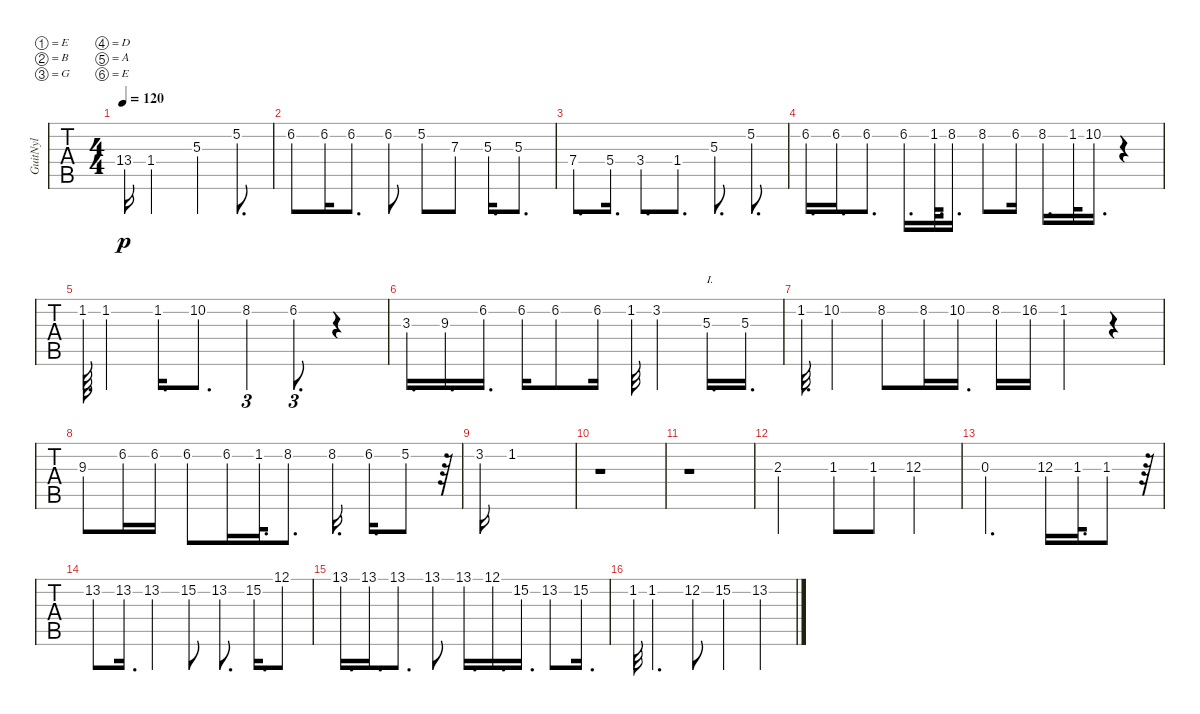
\defaultSystemsLayout 4
\bracketExtendMode nobrackets
\track ("Nylon Guitar" "GuitNyl") {instrument acousticguitarnylon}
\staff {tabs}
\tuning (E5 B4 G4 D4 A3 E3)
\ts (4 4)
\tempo 120
\clef g2
\ks c
13.4{acc #}.16{dy p} 1.4{acc #}.2 5.3.4 5.2.8{d} |
6.2.8 6.2.16 6.2.8{d} 6.2.8 5.2.8 7.3.8 5.3.16{d} 5.3.8{d} |
7.4.8{d} 5.4.16{d} 3.4.8{d} 1.4{acc #}.8{d} 5.3.8{d} 5.2.8{d} |
6.2.16{d} 6.2.16{d} 6.2.8{d} 6.2.16{d} 1.2.64{d} 8.2.16{d} 8.2.8 6.2.16 8.2.16{d} 1.2.32 10.2.16{d} r.4 |
1.2.64{d} 1.2.4 1.2.16{d} 10.2.8{d} 8.2.4{tu (3 2)} 6.2.8{d tu (3 2)} r.4 |
3.3{acc #}.16{d} 9.3.16{d} 6.2.16{d} 6.2.16 6.2.8 6.2.16 1.2.32 3.2.4 5.3.16{d txt "I."} 5.3.16{d} |
1.2.32{d} 10.2.4 8.2.8 8.2.16 10.2.16{d} 8.2.16 16.2{acc #}.16 1.2.4 r.4 |
9.3.8 6.2.16 6.2.16 6.2.8 6.2.16 1.2.32{d} 8.2.8{d} 8.2.16{d} 6.2.16{d} 5.2.8 r.64 |
3.2.16 1.2.1 |
r.1 |
r.1 |
2.3.2 1.3{acc #}.8 1.3{acc #}.8 12.3.4 |
0.3.2{d} 12.3.16 1.3{acc #}.32{d} 1.3{acc #}.8 r.64 |
13.2.8 13.2.16{d} 13.2.4 15.2.8 13.2.8{d} 15.2.16{d} 12.1.8 |
13.1.16{d} 13.1.16{d} 13.1.8{d} 13.1.8 13.1.16{d} 12.1.16{d} 15.2.16{d} 13.2.8 15.2.16{d} |
1.2.32 1.2.4{d} 12.2.8 15.2.4 13.2.4
